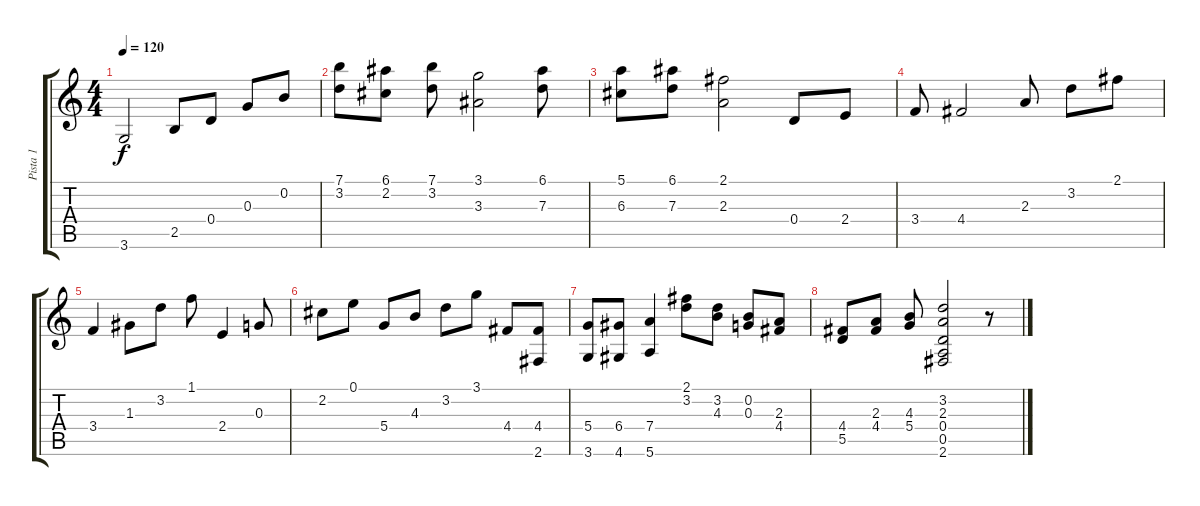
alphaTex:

\track ("Pista 1" "Pista 1") {instrument acousticguitarnylon}
\staff {score tabs}
\tuning (E4 B3 G3 D3 A2 E2) {hide}
\ts (4 4)
\tempo 120
\clef g2
\ks c
3.6.2{dy f} 2.5.8 0.4.8 0.3.8 0.2.8 |
(7.1 3.2).8 (6.1 2.2).8 (7.1 3.2).8 (3.1 3.3).2 (6.1 7.3).8 |
(5.1 6.3).8 (6.1 7.3).8 (2.1 2.3).2 0.4.8 2.4.8 |
3.4.8 4.4.2 2.3.8 3.2.8 2.1.8 |
3.4.4 1.3.8 3.2.8 1.1.8 2.4.4 0.3.8 |
2.2.8 0.1.8 5.4.8 4.3.8 3.2.8 3.1.8 4.4.8 (4.4 2.6).8 |
(5.4 3.6).8 (6.4 4.6).8 (7.4 5.6).4 (2.1 3.2).8 (3.2 4.3).8 (0.2 0.3).8 (2.3 4.4).8 |
(4.4 5.5).8 (2.3 4.4).8 (4.3 5.4).8 (3.2 2.3 0.4 0.5 2.6).2 r.8
